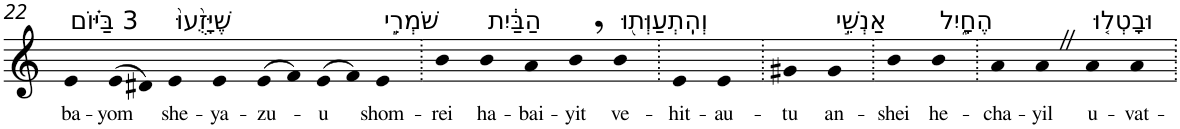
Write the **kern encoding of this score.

**kern	**text
*part1	*part1
*staff1	*staff1
*I"Piano	*
*I'Pno	*
!!LO:PB:g=z
*clefG2	*
*k[]	*
=22	=22
!LO:TX:a:t=3 בַּיּ֗וֹם	!
!	!LO:LY:b
4e	ba-
!	!LO:LY:b
(>8e	-yom
8d#X)	.
!LO:TX:a:t=שֶׁיָּזֻ֙עוּ֙	!
!	!LO:LY:b
4e	she-
!	!LO:LY:b
4e	-ya-
!	!LO:LY:b
(>8e	-zu-
8f)	.
!	!LO:LY:b
(>8e	-u
8f)	.
!LO:TX:a:t=שֹׁמְרֵ֣י	!
!	!LO:LY:b
4e	shom-
=23.	=23.
!	!LO:LY:b
4b	-rei
!LO:TX:a:t=הַבַּ֔יִת	!
!	!LO:LY:b
4b	ha-
!	!LO:LY:b
4a	-bai-
!	!LO:LY:b
4b,	-yit
!LO:TX:a:t=וְהִֽתְעַוְּת֖וּ	!
!	!LO:LY:b
4b	ve-
=24.	=24.
!	!LO:LY:b
4e	-hit-
!	!LO:LY:b
4e	-au-
=25.	=25.
!	!LO:LY:b
4g#X	-tu
!LO:TX:a:t=אַנְשֵׁ֣י	!
!	!LO:LY:b
4g#	an-
=26.	=26.
!	!LO:LY:b
4b	-shei
!LO:TX:a:t=הֶחָ֑יִל	!
!	!LO:LY:b
4b	he-
=27.	=27.
!	!LO:LY:b
4a	-cha-
!	!LO:LY:b
4aZ	-yil
!LO:TX:a:t=וּבָטְל֤וּ	!
!	!LO:LY:b
4a	u-
!	!LO:LY:b
4a	-vat-
=.	=.
*-	*-
